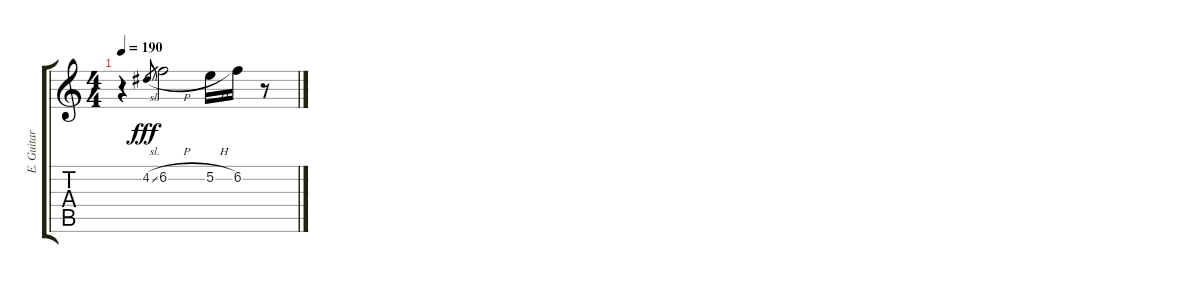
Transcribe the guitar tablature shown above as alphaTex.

\track ("E. Guitar 2" "E. Guitar ") {instrument distortionguitar}
\staff {score tabs}
\tuning (E4 B3 G3 D3 A2 E2) {hide}
\ts (4 4)
\tempo 190
\clef g2
\ks c
r.4{dy fff instrument distortionguitar} 4.2{sl}.8{gr} 6.2{h}.2 5.2{h}.16 6.2.16 r.8
